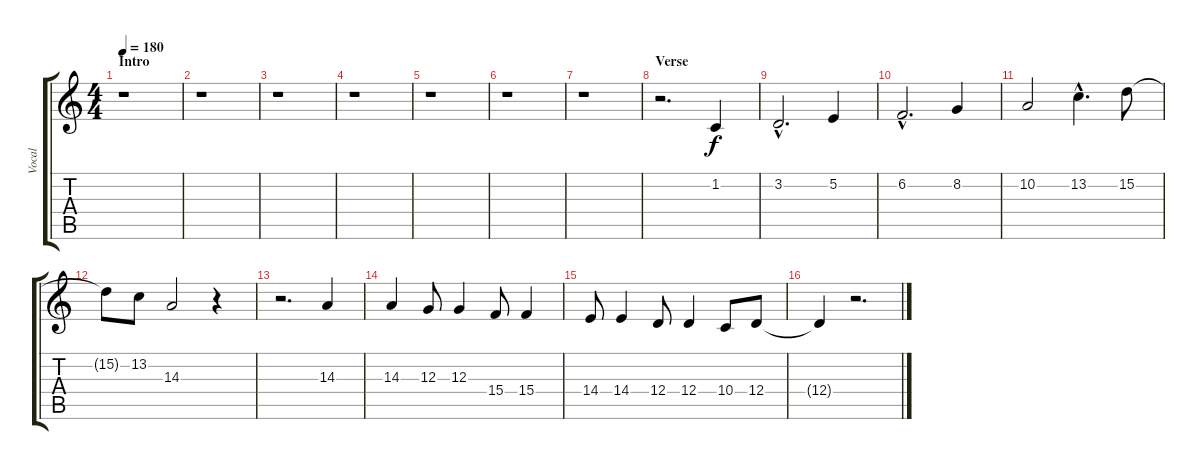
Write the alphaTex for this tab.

\track ("Vocal" "Vocal") {instrument viola}
\staff {score tabs}
\tuning (E4 B3 G3 D3 A2 E2) {hide}
\ts (4 4)
\section ("" "Intro")
\tempo 180
\clef g2
\ks c
r.1{dy f instrument viola} |
r.1 |
r.1 |
r.1 |
r.1 |
r.1 |
r.1 |
\section ("" "Verse")
r.2{d} 1.2.4 |
3.2{hac}.2{d} 5.2.4 |
6.2{hac}.2{d} 8.2.4 |
10.2.2 13.2{hac}.4{d} 15.2.8 |
15.2{t}.8 13.2.8 14.3.2 r.4 |
r.2{d} 14.3.4 |
14.3.4 12.3.8 12.3.4 15.4.8 15.4.4 |
14.4.8 14.4.4 12.4.8 12.4.4 10.4.8 12.4.8 |
12.4{t}.4 r.2{d}
